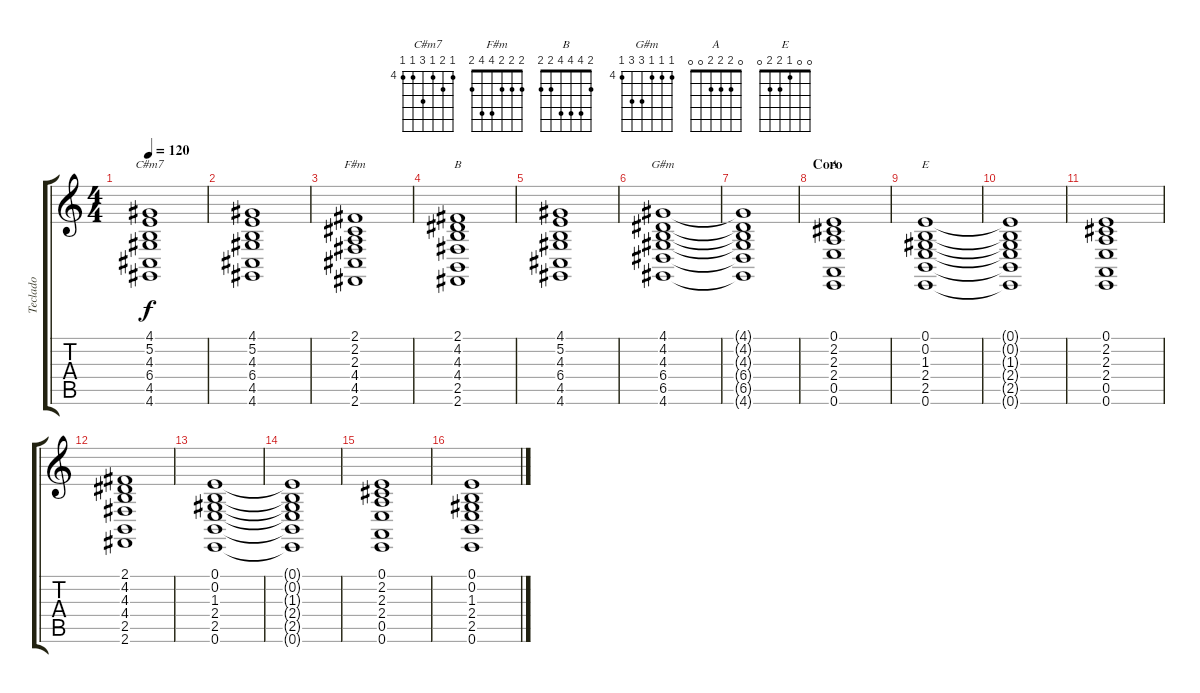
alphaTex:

\track ("Teclado" "Teclado") {instrument stringensemble1}
\staff {score tabs}
\tuning (E4 B3 G3 D3 A2 E2) {hide}
\chord ("C#m7" 4 5 4 6 4 4) {firstfret 4}
\chord ("F#m" 2 2 2 4 4 2)
\chord ("B" 2 4 4 4 2 2)
\chord ("G#m" 4 4 4 6 6 4) {firstfret 4}
\chord ("A" 0 2 2 2 0 0)
\chord ("E" 0 0 1 2 2 0)
\ts (4 4)
\tempo 120
\clef g2
\ks c
(4.1 5.2 4.3 6.4 4.5 4.6).1{ch "C#m7" dy f} |
(4.1 5.2 4.3 6.4 4.5 4.6).1 |
(2.1 2.2 2.3 4.4 4.5 2.6).1{ch "F#m"} |
(2.1 4.2 4.3 4.4 2.5 2.6).1{ch "B"} |
(4.1 5.2 4.3 6.4 4.5 4.6).1 |
(4.1 4.2 4.3 6.4 6.5 4.6).1{ch "G#m"} |
(4.1{t} 4.2{t} 4.3{t} 6.4{t} 6.5{t} 4.6{t}).1 |
\section ("" "Coro")
(0.1 2.2 2.3 2.4 0.5 0.6).1{ch "A"} |
(0.1 0.2 1.3 2.4 2.5 0.6).1{ch "E"} |
(0.1{t} 0.2{t} 1.3{t} 2.4{t} 2.5{t} 0.6{t}).1 |
(0.1 2.2 2.3 2.4 0.5 0.6).1 |
(2.1 4.2 4.3 4.4 2.5 2.6).1{volume 13 balance 3 instrument choiraahs} |
(0.1 0.2 1.3 2.4 2.5 0.6).1 |
(0.1{t} 0.2{t} 1.3{t} 2.4{t} 2.5{t} 0.6{t}).1 |
(0.1 2.2 2.3 2.4 0.5 0.6).1{volume 6 balance 6 instrument stringensemble1} |
(0.1 0.2 1.3 2.4 2.5 0.6).1
